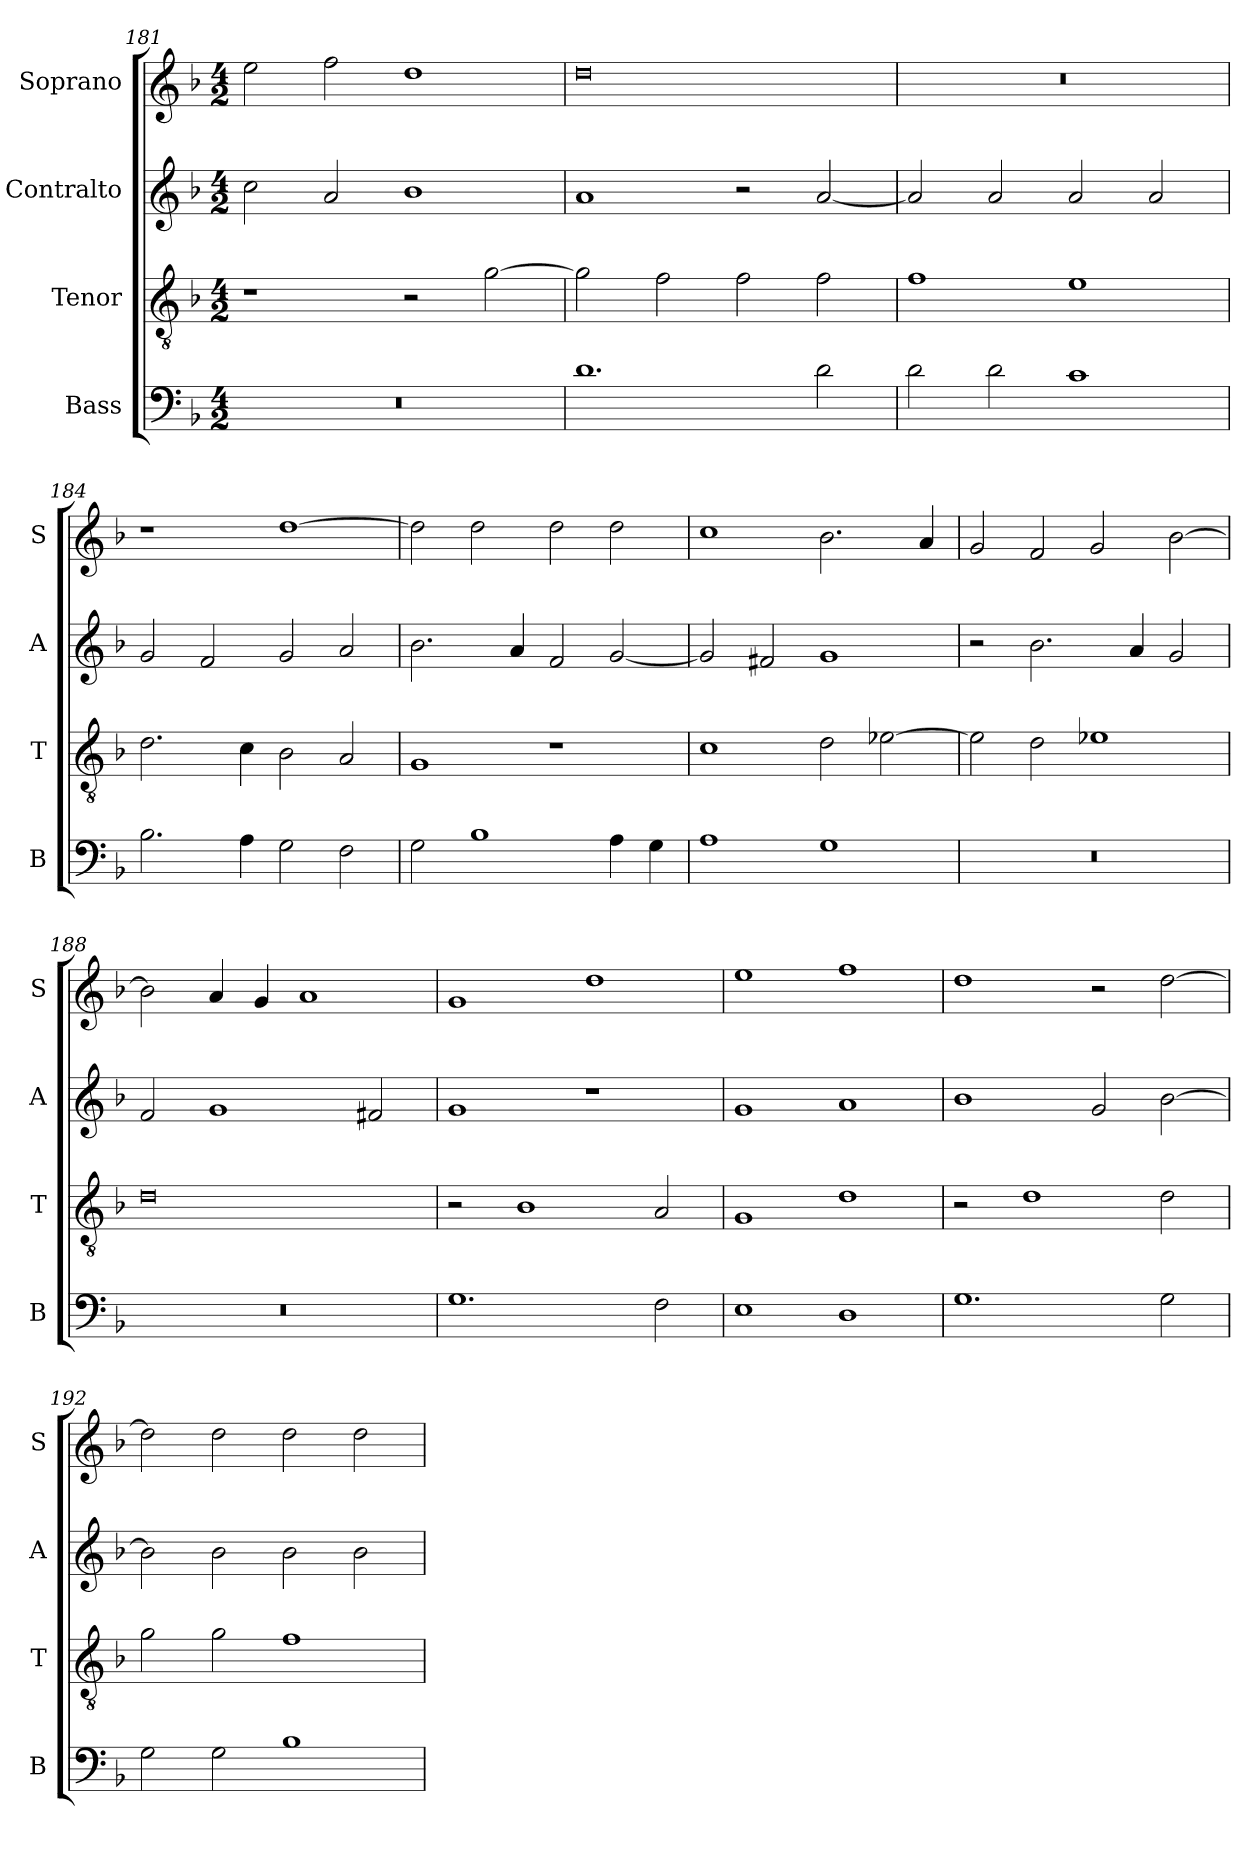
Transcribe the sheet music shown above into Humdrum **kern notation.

**kern	**kern	**kern	**kern
*part4	*part3	*part2	*part1
*staff4	*staff3	*staff2	*staff1
*I"Bass	*I"Tenor	*I"Contralto	*I"Soprano
*I'B	*I'T	*I'A	*I'S
*clefF4	*clefGv2	*clefG2	*clefG2
*k[b-]	*k[b-]	*k[b-]	*k[b-]
*D:aeo	*D:aeo	*D:aeo	*D:aeo
*M4/2	*M4/2	*M4/2	*M4/2
=181	=181	=181	=181
0r	1r	2cc	2ee
.	.	2a	2ff
.	2r	1b-	1dd
.	[2g	.	.
=182	=182	=182	=182
1.d	2g]	1a	0dd
.	2f	.	.
.	2f	2r	.
2d	2f	[2a	.
=183	=183	=183	=183
2d	1f	2a]	0r
2d	.	2a	.
1c	1e	2a	.
.	.	2a	.
=184	=184	=184	=184
2.B-	2.d	2g	1r
.	.	2f	.
4A	4c	.	.
2G	2B-	2g	[1dd
2F	2A	2a	.
=185	=185	=185	=185
2G	1G	2.b-	2dd]
1B-	.	.	2dd
.	.	4a	.
.	1r	2f	2dd
4A	.	[2g	2dd
4G	.	.	.
=186	=186	=186	=186
1A	1c	2g]	1cc
.	.	2f#X	.
1G	2d	1g	2.b-
.	[2e-X	.	.
.	.	.	4a
=187	=187	=187	=187
0r	2e-]	2r	2g
.	2d	2.b-	2f
.	1e-X	.	2g
.	.	4a	.
.	.	2g	[2b-
=188	=188	=188	=188
0r	0d	2f	2b-]
.	.	1g	4a
.	.	.	4g
.	.	.	1a
.	.	2f#X	.
=189	=189	=189	=189
1.G	2r	1g	1g
.	1B-	.	.
.	.	1r	1dd
2F	2A	.	.
=190	=190	=190	=190
1E	1G	1g	1ee
1D	1d	1a	1ff
=191	=191	=191	=191
1.G	2r	1b-	1dd
.	1d	.	.
.	.	2g	2r
2G	2d	[2b-	[2dd
=192	=192	=192	=192
2G	2g	2b-]	2dd]
2G	2g	2b-	2dd
1B-	1f	2b-	2dd
.	.	2b-	2dd
=	=	=	=
*-	*-	*-	*-
